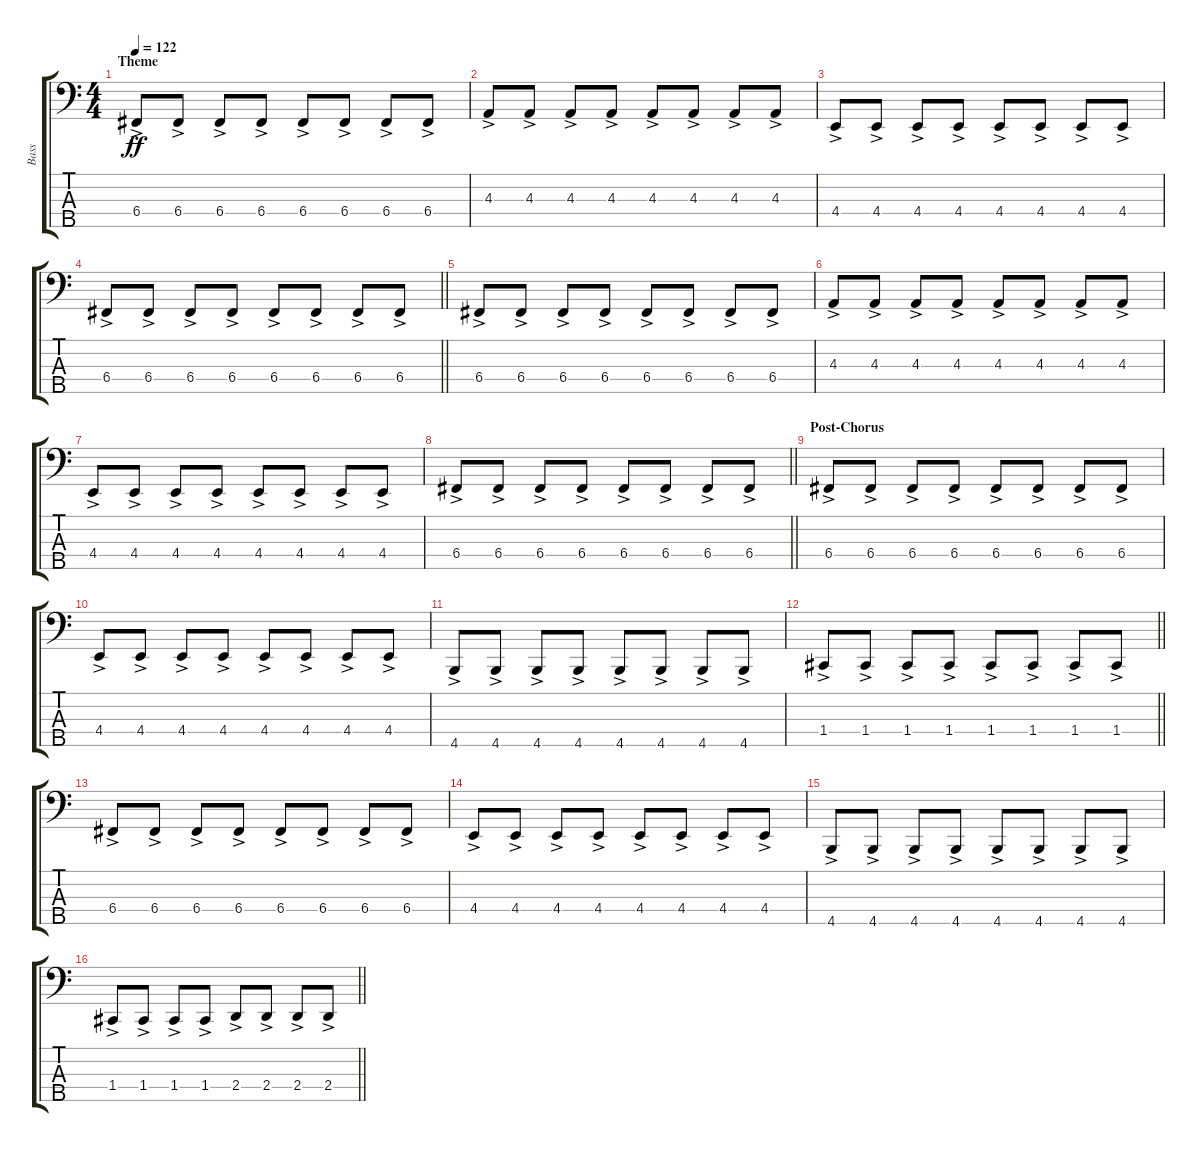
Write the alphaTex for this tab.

\track ("Bass" "Bass") {instrument electricbassfinger}
\staff {score tabs}
\tuning (Eb2 Bb1 F1 C1 G0) {hide}
\ts (4 4)
\section ("" "Theme")
\tempo 122
\clef f4
\ks c
6.4{ac}.8{dy ff} 6.4{ac}.8 6.4{ac}.8 6.4{ac}.8 6.4{ac}.8 6.4{ac}.8 6.4{ac}.8 6.4{ac}.8 |
4.3{ac}.8 4.3{ac}.8 4.3{ac}.8 4.3{ac}.8 4.3{ac}.8 4.3{ac}.8 4.3{ac}.8 4.3{ac}.8 |
4.4{ac}.8 4.4{ac}.8 4.4{ac}.8 4.4{ac}.8 4.4{ac}.8 4.4{ac}.8 4.4{ac}.8 4.4{ac}.8 |
\barLineRight lightlight
6.4{ac}.8 6.4{ac}.8 6.4{ac}.8 6.4{ac}.8 6.4{ac}.8 6.4{ac}.8 6.4{ac}.8 6.4{ac}.8 |
\section ("" "")
6.4{ac}.8 6.4{ac}.8 6.4{ac}.8 6.4{ac}.8 6.4{ac}.8 6.4{ac}.8 6.4{ac}.8 6.4{ac}.8 |
4.3{ac}.8 4.3{ac}.8 4.3{ac}.8 4.3{ac}.8 4.3{ac}.8 4.3{ac}.8 4.3{ac}.8 4.3{ac}.8 |
4.4{ac}.8 4.4{ac}.8 4.4{ac}.8 4.4{ac}.8 4.4{ac}.8 4.4{ac}.8 4.4{ac}.8 4.4{ac}.8 |
\barLineRight lightlight
6.4{ac}.8 6.4{ac}.8 6.4{ac}.8 6.4{ac}.8 6.4{ac}.8 6.4{ac}.8 6.4{ac}.8 6.4{ac}.8 |
\section ("" "Post-Chorus")
6.4{ac}.8 6.4{ac}.8 6.4{ac}.8 6.4{ac}.8 6.4{ac}.8 6.4{ac}.8 6.4{ac}.8 6.4{ac}.8 |
4.4{ac}.8 4.4{ac}.8 4.4{ac}.8 4.4{ac}.8 4.4{ac}.8 4.4{ac}.8 4.4{ac}.8 4.4{ac}.8 |
4.5{ac}.8 4.5{ac}.8 4.5{ac}.8 4.5{ac}.8 4.5{ac}.8 4.5{ac}.8 4.5{ac}.8 4.5{ac}.8 |
\barLineRight lightlight
1.4{ac}.8 1.4{ac}.8 1.4{ac}.8 1.4{ac}.8 1.4{ac}.8 1.4{ac}.8 1.4{ac}.8 1.4{ac}.8 |
\section ("" "")
6.4{ac}.8 6.4{ac}.8 6.4{ac}.8 6.4{ac}.8 6.4{ac}.8 6.4{ac}.8 6.4{ac}.8 6.4{ac}.8 |
4.4{ac}.8 4.4{ac}.8 4.4{ac}.8 4.4{ac}.8 4.4{ac}.8 4.4{ac}.8 4.4{ac}.8 4.4{ac}.8 |
4.5{ac}.8 4.5{ac}.8 4.5{ac}.8 4.5{ac}.8 4.5{ac}.8 4.5{ac}.8 4.5{ac}.8 4.5{ac}.8 |
\barLineRight lightlight
1.4{ac}.8 1.4{ac}.8 1.4{ac}.8 1.4{ac}.8 2.4{ac}.8 2.4{ac}.8 2.4{ac}.8 2.4{ac}.8
